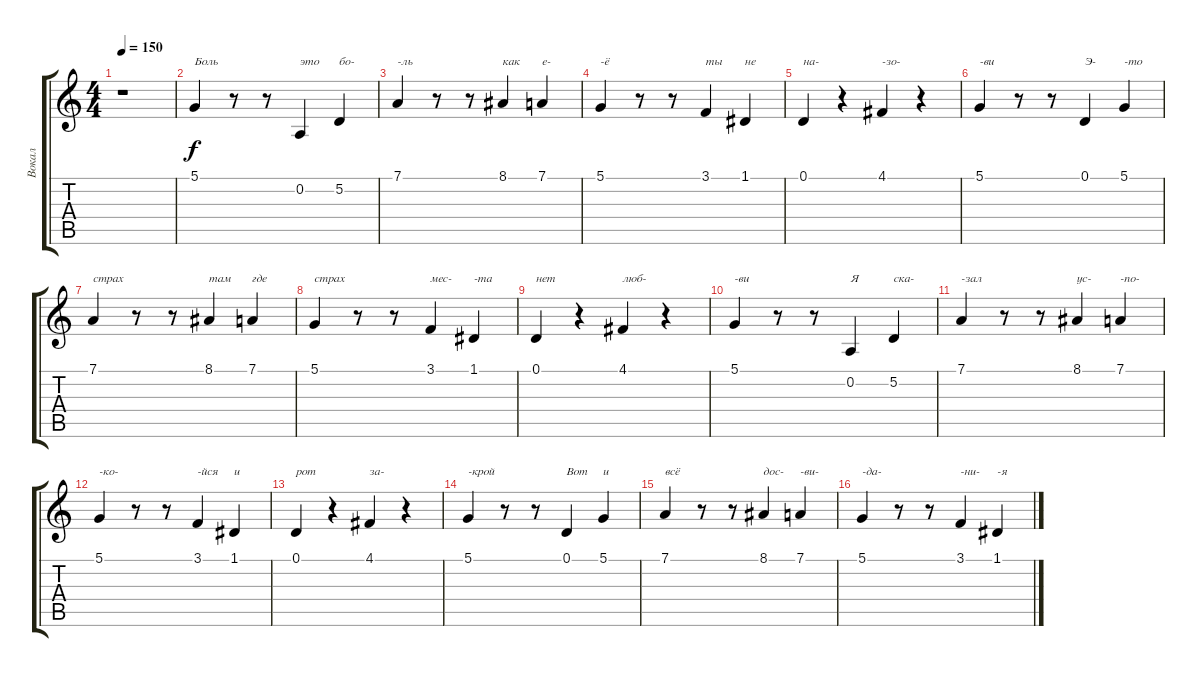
\track ("Вокал" "Вокал") {instrument viola}
\staff {score tabs}
\tuning (D4 A3 F3 C3 G2 D2) {hide}
\ts (4 4)
\tempo 150
\clef g2
\ks c
r.1{dy f} |
5.1.4{txt "Боль"} r.8 r.8 0.2.4{txt "это"} 5.2.4{txt "бо-"} |
7.1.4{txt "-ль"} r.8 r.8 8.1.4{txt "как"} 7.1.4{txt "е-"} |
5.1.4{txt "-ё"} r.8 r.8 3.1.4{txt "ты"} 1.1.4{txt "не"} |
0.1.4{txt "на-"} r.4 4.1.4{txt "-зо-"} r.4 |
5.1.4{txt "-ви"} r.8 r.8 0.1.4{txt "Э-"} 5.1.4{txt "-то"} |
7.1.4{txt "страх"} r.8 r.8 8.1.4{txt "там"} 7.1.4{txt "где"} |
5.1.4{txt "страх"} r.8 r.8 3.1.4{txt "мес-"} 1.1.4{txt "-та"} |
0.1.4{txt "нет"} r.4 4.1.4{txt "люб-"} r.4 |
5.1.4{txt "-ви"} r.8 r.8 0.2.4{txt "Я"} 5.2.4{txt "ска-"} |
7.1.4{txt "-зал"} r.8 r.8 8.1.4{txt "ус-"} 7.1.4{txt "-по-"} |
5.1.4{txt "-ко-"} r.8 r.8 3.1.4{txt "-йся"} 1.1.4{txt "и"} |
0.1.4{txt "рот"} r.4 4.1.4{txt "за-"} r.4 |
5.1.4{txt "-крой"} r.8 r.8 0.1.4{txt "Вот"} 5.1.4{txt "и"} |
7.1.4{txt "всё"} r.8 r.8 8.1.4{txt "дос-"} 7.1.4{txt "-ви-"} |
5.1.4{txt "-да-"} r.8 r.8 3.1.4{txt "-ни-"} 1.1.4{txt "-я"}
